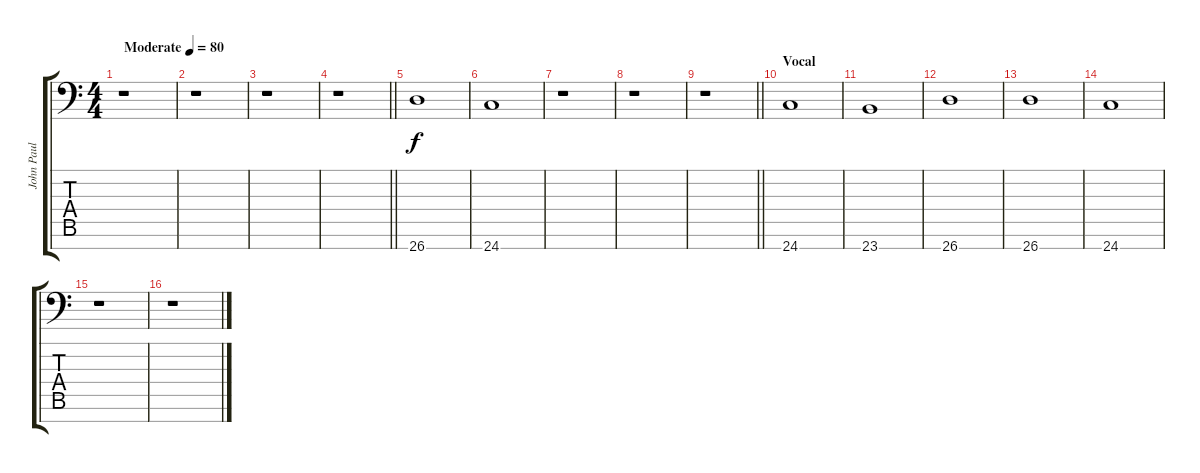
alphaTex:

\track ("John Paul Jones (Organ 2)" "John Paul ") {instrument drawbarorgan}
\staff {score tabs}
\tuning (E4 B3 G3 D3 A2 E2 C-1) {hide}
\ts (4 4)
\tempo (80 "Moderate")
\clef f4
\ks c
r.1{dy f instrument drawbarorgan} |
r.1 |
r.1 |
\barLineRight lightlight
r.1 |
26.7.1 |
24.7.1 |
r.1 |
r.1 |
\barLineRight lightlight
r.1 |
\section ("" "Vocal")
24.7.1 |
23.7.1 |
26.7.1 |
26.7.1 |
24.7.1 |
r.1 |
r.1
